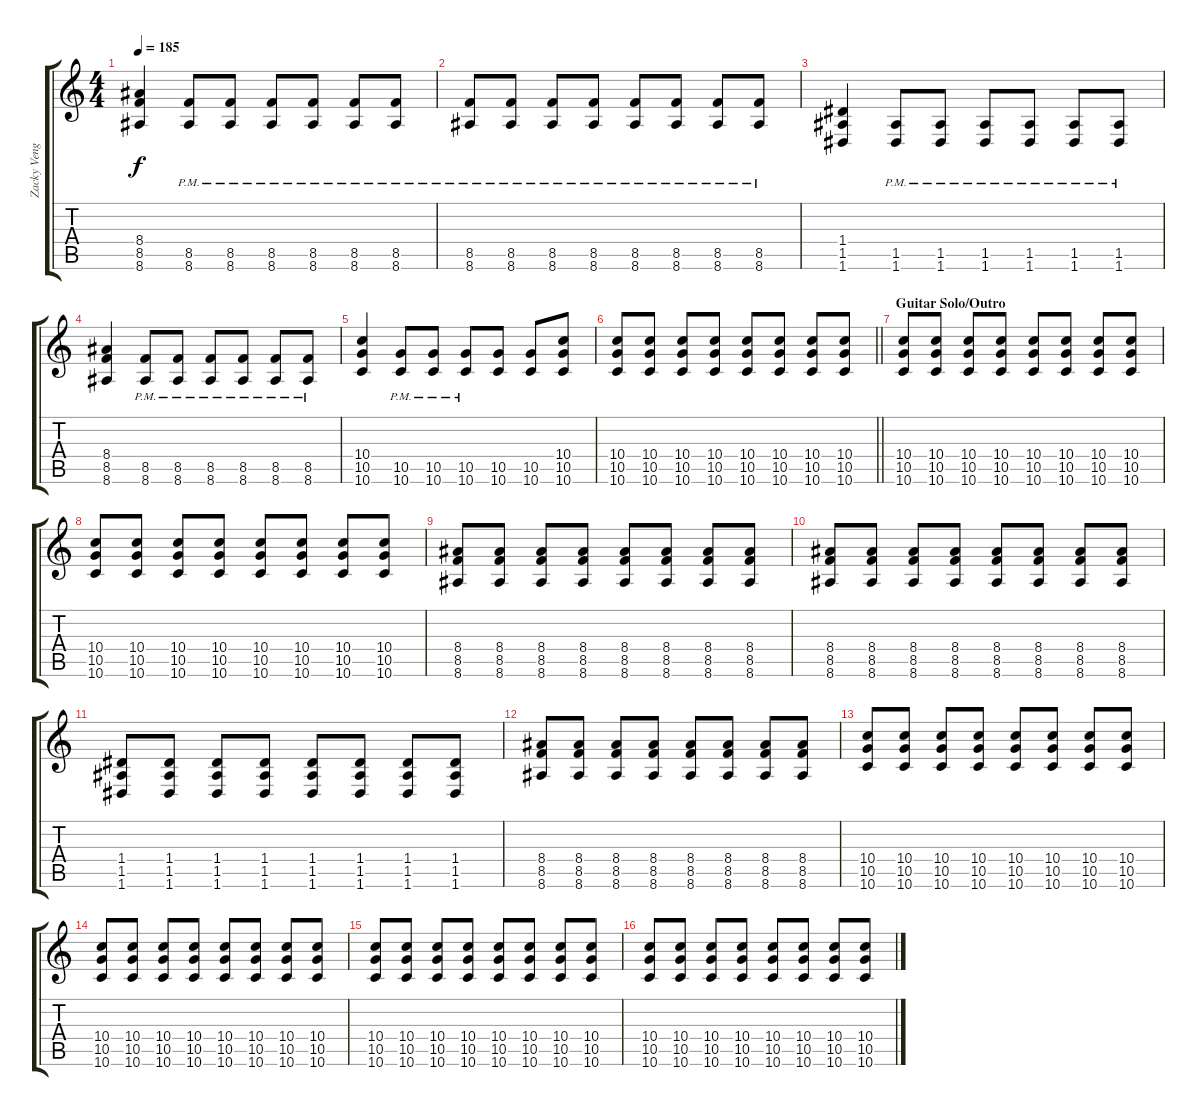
\track ("Zacky Vengeance" "Zacky Veng") {instrument distortionguitar}
\staff {score tabs}
\tuning (E4 B3 G3 D3 A2 D2) {hide}
\ts (4 4)
\tempo 185
\clef g2
\ks c
(8.4 8.5 8.6).4{dy f} (8.5{pm} 8.6{pm}).8 (8.5{pm} 8.6{pm}).8 (8.5{pm} 8.6{pm}).8 (8.5{pm} 8.6{pm}).8 (8.5{pm} 8.6{pm}).8 (8.5{pm} 8.6{pm}).8 |
(8.5{pm} 8.6{pm}).8 (8.5{pm} 8.6{pm}).8 (8.5{pm} 8.6{pm}).8 (8.5{pm} 8.6{pm}).8 (8.5{pm} 8.6{pm}).8 (8.5{pm} 8.6{pm}).8 (8.5{pm} 8.6{pm}).8 (8.5{pm} 8.6{pm}).8 |
(1.4 1.5 1.6).4 (1.5{pm} 1.6{pm}).8 (1.5{pm} 1.6{pm}).8 (1.5{pm} 1.6{pm}).8 (1.5{pm} 1.6{pm}).8 (1.5{pm} 1.6{pm}).8 (1.5{pm} 1.6{pm}).8 |
(8.4 8.5 8.6).4 (8.5{pm} 8.6{pm}).8 (8.5{pm} 8.6{pm}).8 (8.5{pm} 8.6{pm}).8 (8.5{pm} 8.6{pm}).8 (8.5{pm} 8.6{pm}).8 (8.5{pm} 8.6{pm}).8 |
(10.4 10.5 10.6).4 (10.5{pm} 10.6{pm}).8 (10.5{pm} 10.6{pm}).8 (10.5{pm} 10.6{pm}).8 (10.5 10.6).8 (10.5 10.6).8 (10.4 10.5 10.6).8 |
\barLineRight lightlight
(10.4 10.5 10.6).8 (10.4 10.5 10.6).8 (10.4 10.5 10.6).8 (10.4 10.5 10.6).8 (10.4 10.5 10.6).8 (10.4 10.5 10.6).8 (10.4 10.5 10.6).8 (10.4 10.5 10.6).8 |
\section ("" "Guitar Solo/Outro")
(10.4 10.5 10.6).8 (10.4 10.5 10.6).8 (10.4 10.5 10.6).8 (10.4 10.5 10.6).8 (10.4 10.5 10.6).8 (10.4 10.5 10.6).8 (10.4 10.5 10.6).8 (10.4 10.5 10.6).8 |
(10.4 10.5 10.6).8 (10.4 10.5 10.6).8 (10.4 10.5 10.6).8 (10.4 10.5 10.6).8 (10.4 10.5 10.6).8 (10.4 10.5 10.6).8 (10.4 10.5 10.6).8 (10.4 10.5 10.6).8 |
(8.4 8.5 8.6).8 (8.4 8.5 8.6).8 (8.4 8.5 8.6).8 (8.4 8.5 8.6).8 (8.4 8.5 8.6).8 (8.4 8.5 8.6).8 (8.4 8.5 8.6).8 (8.4 8.5 8.6).8 |
(8.4 8.5 8.6).8 (8.4 8.5 8.6).8 (8.4 8.5 8.6).8 (8.4 8.5 8.6).8 (8.4 8.5 8.6).8 (8.4 8.5 8.6).8 (8.4 8.5 8.6).8 (8.4 8.5 8.6).8 |
(1.4 1.5 1.6).8 (1.4 1.5 1.6).8 (1.4 1.5 1.6).8 (1.4 1.5 1.6).8 (1.4 1.5 1.6).8 (1.4 1.5 1.6).8 (1.4 1.5 1.6).8 (1.4 1.5 1.6).8 |
(8.4 8.5 8.6).8 (8.4 8.5 8.6).8 (8.4 8.5 8.6).8 (8.4 8.5 8.6).8 (8.4 8.5 8.6).8 (8.4 8.5 8.6).8 (8.4 8.5 8.6).8 (8.4 8.5 8.6).8 |
(10.4 10.5 10.6).8 (10.4 10.5 10.6).8 (10.4 10.5 10.6).8 (10.4 10.5 10.6).8 (10.4 10.5 10.6).8 (10.4 10.5 10.6).8 (10.4 10.5 10.6).8 (10.4 10.5 10.6).8 |
(10.4 10.5 10.6).8 (10.4 10.5 10.6).8 (10.4 10.5 10.6).8 (10.4 10.5 10.6).8 (10.4 10.5 10.6).8 (10.4 10.5 10.6).8 (10.4 10.5 10.6).8 (10.4 10.5 10.6).8 |
(10.4 10.5 10.6).8 (10.4 10.5 10.6).8 (10.4 10.5 10.6).8 (10.4 10.5 10.6).8 (10.4 10.5 10.6).8 (10.4 10.5 10.6).8 (10.4 10.5 10.6).8 (10.4 10.5 10.6).8 |
(10.4 10.5 10.6).8 (10.4 10.5 10.6).8 (10.4 10.5 10.6).8 (10.4 10.5 10.6).8 (10.4 10.5 10.6).8 (10.4 10.5 10.6).8 (10.4 10.5 10.6).8 (10.4 10.5 10.6).8
